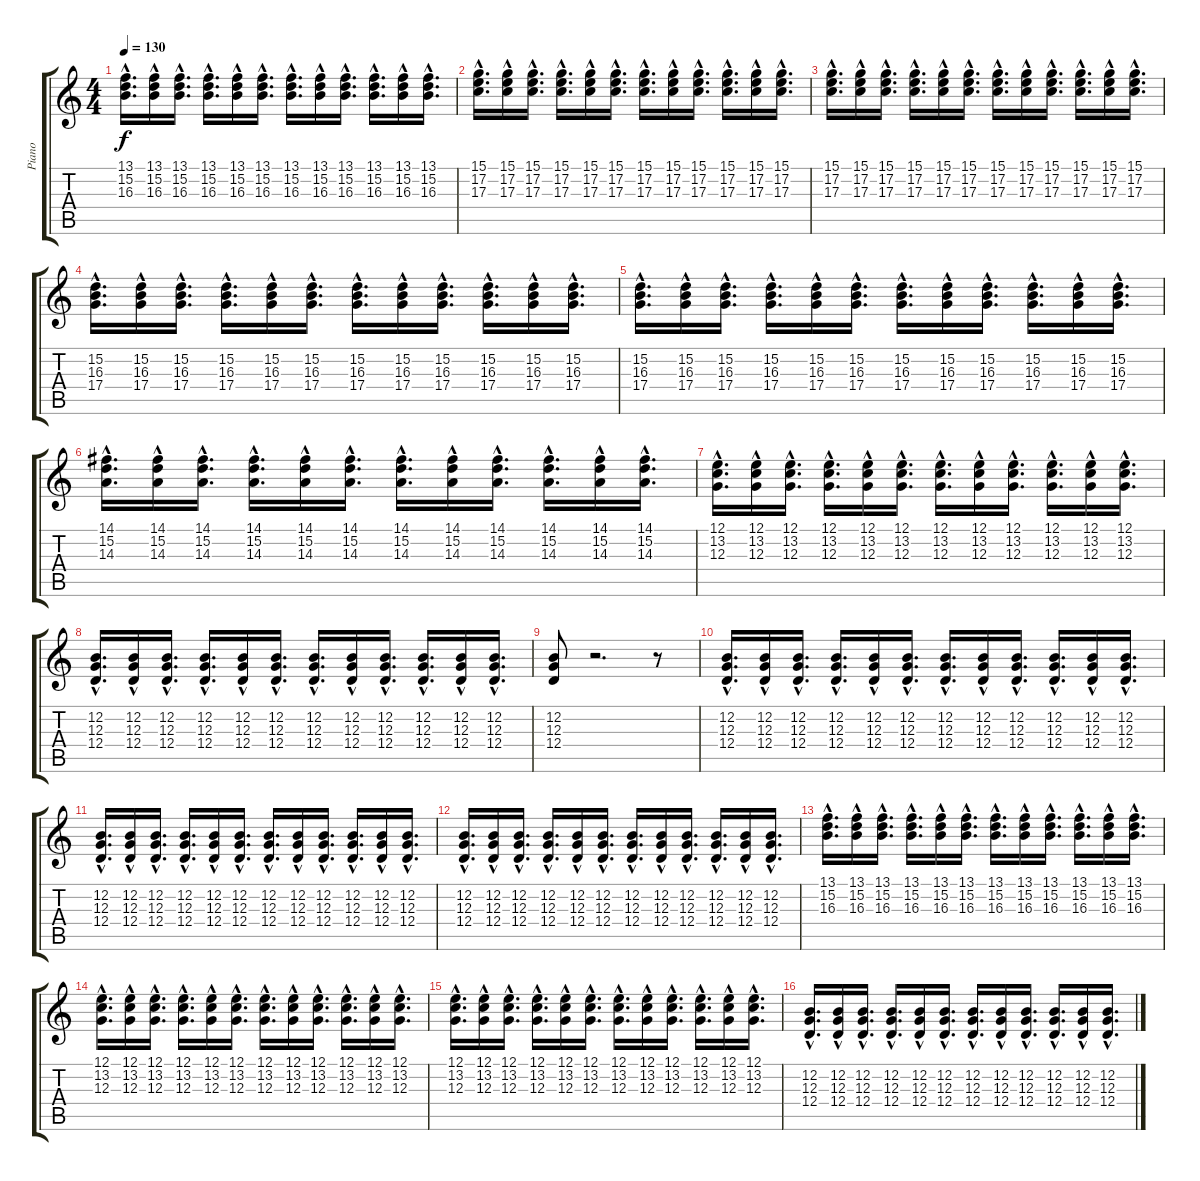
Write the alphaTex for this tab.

\track ("Piano" "Piano") {instrument acousticgrandpiano}
\staff {score tabs}
\tuning (E4 B3 G3 D3 A2 E2) {hide}
\ts (4 4)
\tempo 130
\clef g2
\ks c
(13.1{hac} 15.2{hac} 16.3{hac}).16{d dy f} (13.1{hac} 15.2{hac} 16.3{hac}).16 (13.1{hac} 15.2{hac} 16.3{hac}).16{d} (13.1{hac} 15.2{hac} 16.3{hac}).16{d} (13.1{hac} 15.2{hac} 16.3{hac}).16 (13.1{hac} 15.2{hac} 16.3{hac}).16{d} (13.1{hac} 15.2{hac} 16.3{hac}).16{d} (13.1{hac} 15.2{hac} 16.3{hac}).16 (13.1{hac} 15.2{hac} 16.3{hac}).16{d} (13.1{hac} 15.2{hac} 16.3{hac}).16{d} (13.1{hac} 15.2{hac} 16.3{hac}).16 (13.1{hac} 15.2{hac} 16.3{hac}).16{d} |
(15.1{hac} 17.2{hac} 17.3{hac}).16{d} (15.1{hac} 17.2{hac} 17.3{hac}).16 (15.1{hac} 17.2{hac} 17.3{hac}).16{d} (15.1{hac} 17.2{hac} 17.3{hac}).16{d} (15.1{hac} 17.2{hac} 17.3{hac}).16 (15.1{hac} 17.2{hac} 17.3{hac}).16{d} (15.1{hac} 17.2{hac} 17.3{hac}).16{d} (15.1{hac} 17.2{hac} 17.3{hac}).16 (15.1{hac} 17.2{hac} 17.3{hac}).16{d} (15.1{hac} 17.2{hac} 17.3{hac}).16{d} (15.1{hac} 17.2{hac} 17.3{hac}).16 (15.1{hac} 17.2{hac} 17.3{hac}).16{d} |
(15.1{hac} 17.2{hac} 17.3{hac}).16{d} (15.1{hac} 17.2{hac} 17.3{hac}).16 (15.1{hac} 17.2{hac} 17.3{hac}).16{d} (15.1{hac} 17.2{hac} 17.3{hac}).16{d} (15.1{hac} 17.2{hac} 17.3{hac}).16 (15.1{hac} 17.2{hac} 17.3{hac}).16{d} (15.1{hac} 17.2{hac} 17.3{hac}).16{d} (15.1{hac} 17.2{hac} 17.3{hac}).16 (15.1{hac} 17.2{hac} 17.3{hac}).16{d} (15.1{hac} 17.2{hac} 17.3{hac}).16{d} (15.1{hac} 17.2{hac} 17.3{hac}).16 (15.1{hac} 17.2{hac} 17.3{hac}).16{d} |
(15.2{hac} 16.3{hac} 17.4{hac}).16{d} (15.2{hac} 16.3{hac} 17.4{hac}).16 (15.2{hac} 16.3{hac} 17.4{hac}).16{d} (15.2{hac} 16.3{hac} 17.4{hac}).16{d} (15.2{hac} 16.3{hac} 17.4{hac}).16 (15.2{hac} 16.3{hac} 17.4{hac}).16{d} (15.2{hac} 16.3{hac} 17.4{hac}).16{d} (15.2{hac} 16.3{hac} 17.4{hac}).16 (15.2{hac} 16.3{hac} 17.4{hac}).16{d} (15.2{hac} 16.3{hac} 17.4{hac}).16{d} (15.2{hac} 16.3{hac} 17.4{hac}).16 (15.2{hac} 16.3{hac} 17.4{hac}).16{d} |
(15.2{hac} 16.3{hac} 17.4{hac}).16{d} (15.2{hac} 16.3{hac} 17.4{hac}).16 (15.2{hac} 16.3{hac} 17.4{hac}).16{d} (15.2{hac} 16.3{hac} 17.4{hac}).16{d} (15.2{hac} 16.3{hac} 17.4{hac}).16 (15.2{hac} 16.3{hac} 17.4{hac}).16{d} (15.2{hac} 16.3{hac} 17.4{hac}).16{d} (15.2{hac} 16.3{hac} 17.4{hac}).16 (15.2{hac} 16.3{hac} 17.4{hac}).16{d} (15.2{hac} 16.3{hac} 17.4{hac}).16{d} (15.2{hac} 16.3{hac} 17.4{hac}).16 (15.2{hac} 16.3{hac} 17.4{hac}).16{d} |
(14.1{hac} 15.2{hac} 14.3{hac}).16{d} (14.1{hac} 15.2{hac} 14.3{hac}).16 (14.1{hac} 15.2{hac} 14.3{hac}).16{d} (14.1{hac} 15.2{hac} 14.3{hac}).16{d} (14.1{hac} 15.2{hac} 14.3{hac}).16 (14.1{hac} 15.2{hac} 14.3{hac}).16{d} (14.1{hac} 15.2{hac} 14.3{hac}).16{d} (14.1{hac} 15.2{hac} 14.3{hac}).16 (14.1{hac} 15.2{hac} 14.3{hac}).16{d} (14.1{hac} 15.2{hac} 14.3{hac}).16{d} (14.1{hac} 15.2{hac} 14.3{hac}).16 (14.1{hac} 15.2{hac} 14.3{hac}).16{d} |
(12.1{hac} 13.2{hac} 12.3{hac}).16{d} (12.1{hac} 13.2{hac} 12.3{hac}).16 (12.1{hac} 13.2{hac} 12.3{hac}).16{d} (12.1{hac} 13.2{hac} 12.3{hac}).16{d} (12.1{hac} 13.2{hac} 12.3{hac}).16 (12.1{hac} 13.2{hac} 12.3{hac}).16{d} (12.1{hac} 13.2{hac} 12.3{hac}).16{d} (12.1{hac} 13.2{hac} 12.3{hac}).16 (12.1{hac} 13.2{hac} 12.3{hac}).16{d} (12.1{hac} 13.2{hac} 12.3{hac}).16{d} (12.1{hac} 13.2{hac} 12.3{hac}).16 (12.1{hac} 13.2{hac} 12.3{hac}).16{d} |
(12.2{hac} 12.3{hac} 12.4{hac}).16{d} (12.2{hac} 12.3{hac} 12.4{hac}).16 (12.2{hac} 12.3{hac} 12.4{hac}).16{d} (12.2{hac} 12.3{hac} 12.4{hac}).16{d} (12.2{hac} 12.3{hac} 12.4{hac}).16 (12.2{hac} 12.3{hac} 12.4{hac}).16{d} (12.2{hac} 12.3{hac} 12.4{hac}).16{d} (12.2{hac} 12.3{hac} 12.4{hac}).16 (12.2{hac} 12.3{hac} 12.4{hac}).16{d} (12.2{hac} 12.3{hac} 12.4{hac}).16{d} (12.2{hac} 12.3{hac} 12.4{hac}).16 (12.2{hac} 12.3{hac} 12.4{hac}).16{d} |
(12.2 12.3 12.4).8 r.2{d} r.8 |
(12.2{hac} 12.3{hac} 12.4{hac}).16{d} (12.2{hac} 12.3{hac} 12.4{hac}).16 (12.2{hac} 12.3{hac} 12.4{hac}).16{d} (12.2{hac} 12.3{hac} 12.4{hac}).16{d} (12.2{hac} 12.3{hac} 12.4{hac}).16 (12.2{hac} 12.3{hac} 12.4{hac}).16{d} (12.2{hac} 12.3{hac} 12.4{hac}).16{d} (12.2{hac} 12.3{hac} 12.4{hac}).16 (12.2{hac} 12.3{hac} 12.4{hac}).16{d} (12.2{hac} 12.3{hac} 12.4{hac}).16{d} (12.2{hac} 12.3{hac} 12.4{hac}).16 (12.2{hac} 12.3{hac} 12.4{hac}).16{d} |
(12.2{hac} 12.3{hac} 12.4{hac}).16{d} (12.2{hac} 12.3{hac} 12.4{hac}).16 (12.2{hac} 12.3{hac} 12.4{hac}).16{d} (12.2{hac} 12.3{hac} 12.4{hac}).16{d} (12.2{hac} 12.3{hac} 12.4{hac}).16 (12.2{hac} 12.3{hac} 12.4{hac}).16{d} (12.2{hac} 12.3{hac} 12.4{hac}).16{d} (12.2{hac} 12.3{hac} 12.4{hac}).16 (12.2{hac} 12.3{hac} 12.4{hac}).16{d} (12.2{hac} 12.3{hac} 12.4{hac}).16{d} (12.2{hac} 12.3{hac} 12.4{hac}).16 (12.2{hac} 12.3{hac} 12.4{hac}).16{d} |
(12.2{hac} 12.3{hac} 12.4{hac}).16{d} (12.2{hac} 12.3{hac} 12.4{hac}).16 (12.2{hac} 12.3{hac} 12.4{hac}).16{d} (12.2{hac} 12.3{hac} 12.4{hac}).16{d} (12.2{hac} 12.3{hac} 12.4{hac}).16 (12.2{hac} 12.3{hac} 12.4{hac}).16{d} (12.2{hac} 12.3{hac} 12.4{hac}).16{d} (12.2{hac} 12.3{hac} 12.4{hac}).16 (12.2{hac} 12.3{hac} 12.4{hac}).16{d} (12.2{hac} 12.3{hac} 12.4{hac}).16{d} (12.2{hac} 12.3{hac} 12.4{hac}).16 (12.2{hac} 12.3{hac} 12.4{hac}).16{d} |
(13.1{hac} 15.2{hac} 16.3{hac}).16{d} (13.1{hac} 15.2{hac} 16.3{hac}).16 (13.1{hac} 15.2{hac} 16.3{hac}).16{d} (13.1{hac} 15.2{hac} 16.3{hac}).16{d} (13.1{hac} 15.2{hac} 16.3{hac}).16 (13.1{hac} 15.2{hac} 16.3{hac}).16{d} (13.1{hac} 15.2{hac} 16.3{hac}).16{d} (13.1{hac} 15.2{hac} 16.3{hac}).16 (13.1{hac} 15.2{hac} 16.3{hac}).16{d} (13.1{hac} 15.2{hac} 16.3{hac}).16{d} (13.1{hac} 15.2{hac} 16.3{hac}).16 (13.1{hac} 15.2{hac} 16.3{hac}).16{d} |
(12.1{hac} 13.2{hac} 12.3{hac}).16{d} (12.1{hac} 13.2{hac} 12.3{hac}).16 (12.1{hac} 13.2{hac} 12.3{hac}).16{d} (12.1{hac} 13.2{hac} 12.3{hac}).16{d} (12.1{hac} 13.2{hac} 12.3{hac}).16 (12.1{hac} 13.2{hac} 12.3{hac}).16{d} (12.1{hac} 13.2{hac} 12.3{hac}).16{d} (12.1{hac} 13.2{hac} 12.3{hac}).16 (12.1{hac} 13.2{hac} 12.3{hac}).16{d} (12.1{hac} 13.2{hac} 12.3{hac}).16{d} (12.1{hac} 13.2{hac} 12.3{hac}).16 (12.1{hac} 13.2{hac} 12.3{hac}).16{d} |
(12.1{hac} 13.2{hac} 12.3{hac}).16{d} (12.1{hac} 13.2{hac} 12.3{hac}).16 (12.1{hac} 13.2{hac} 12.3{hac}).16{d} (12.1{hac} 13.2{hac} 12.3{hac}).16{d} (12.1{hac} 13.2{hac} 12.3{hac}).16 (12.1{hac} 13.2{hac} 12.3{hac}).16{d} (12.1{hac} 13.2{hac} 12.3{hac}).16{d} (12.1{hac} 13.2{hac} 12.3{hac}).16 (12.1{hac} 13.2{hac} 12.3{hac}).16{d} (12.1{hac} 13.2{hac} 12.3{hac}).16{d} (12.1{hac} 13.2{hac} 12.3{hac}).16 (12.1{hac} 13.2{hac} 12.3{hac}).16{d} |
(12.2{hac} 12.3{hac} 12.4{hac}).16{d} (12.2{hac} 12.3{hac} 12.4{hac}).16 (12.2{hac} 12.3{hac} 12.4{hac}).16{d} (12.2{hac} 12.3{hac} 12.4{hac}).16{d} (12.2{hac} 12.3{hac} 12.4{hac}).16 (12.2{hac} 12.3{hac} 12.4{hac}).16{d} (12.2{hac} 12.3{hac} 12.4{hac}).16{d} (12.2{hac} 12.3{hac} 12.4{hac}).16 (12.2{hac} 12.3{hac} 12.4{hac}).16{d} (12.2{hac} 12.3{hac} 12.4{hac}).16{d} (12.2{hac} 12.3{hac} 12.4{hac}).16 (12.2{hac} 12.3{hac} 12.4{hac}).16{d}
